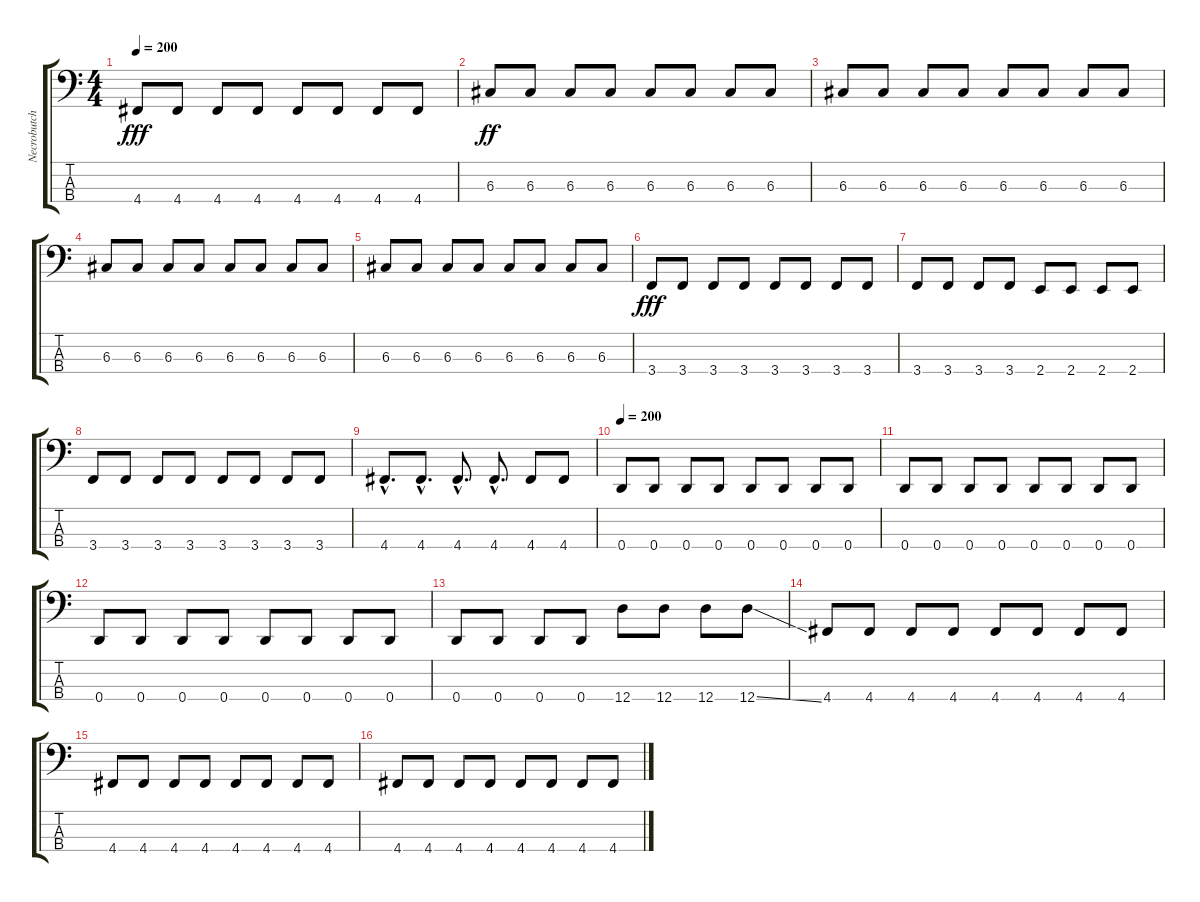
\track ("Necrobutcher" "Necrobutch") {instrument electricbassfinger}
\staff {score tabs}
\tuning (F2 C2 G1 D1) {hide}
\ts (4 4)
\tempo 200
\clef f4
\ks c
4.4.8{dy fff} 4.4.8 4.4.8 4.4.8 4.4.8 4.4.8 4.4.8 4.4.8 |
6.3.8{dy ff} 6.3.8 6.3.8 6.3.8 6.3.8 6.3.8 6.3.8 6.3.8 |
6.3.8 6.3.8 6.3.8 6.3.8 6.3.8 6.3.8 6.3.8 6.3.8 |
6.3.8 6.3.8 6.3.8 6.3.8 6.3.8 6.3.8 6.3.8 6.3.8 |
6.3.8 6.3.8 6.3.8 6.3.8 6.3.8 6.3.8 6.3.8 6.3.8 |
3.4.8{dy fff} 3.4.8 3.4.8 3.4.8 3.4.8 3.4.8 3.4.8 3.4.8 |
3.4.8 3.4.8 3.4.8 3.4.8 2.4.8 2.4.8 2.4.8 2.4.8 |
3.4.8 3.4.8 3.4.8 3.4.8 3.4.8 3.4.8 3.4.8 3.4.8 |
4.4{hac}.8{d} 4.4{hac}.8{d} 4.4{hac}.8{d} 4.4{hac}.8{d} 4.4.8 4.4.8 |
\tempo 200
0.4.8 0.4.8 0.4.8 0.4.8 0.4.8 0.4.8 0.4.8 0.4.8 |
0.4.8 0.4.8 0.4.8 0.4.8 0.4.8 0.4.8 0.4.8 0.4.8 |
0.4.8 0.4.8 0.4.8 0.4.8 0.4.8 0.4.8 0.4.8 0.4.8 |
0.4.8 0.4.8 0.4.8 0.4.8 12.4.8 12.4.8 12.4.8 12.4{ss}.8 |
4.4.8 4.4.8 4.4.8 4.4.8 4.4.8 4.4.8 4.4.8 4.4.8 |
4.4.8 4.4.8 4.4.8 4.4.8 4.4.8 4.4.8 4.4.8 4.4.8 |
4.4.8 4.4.8 4.4.8 4.4.8 4.4.8 4.4.8 4.4.8 4.4.8
